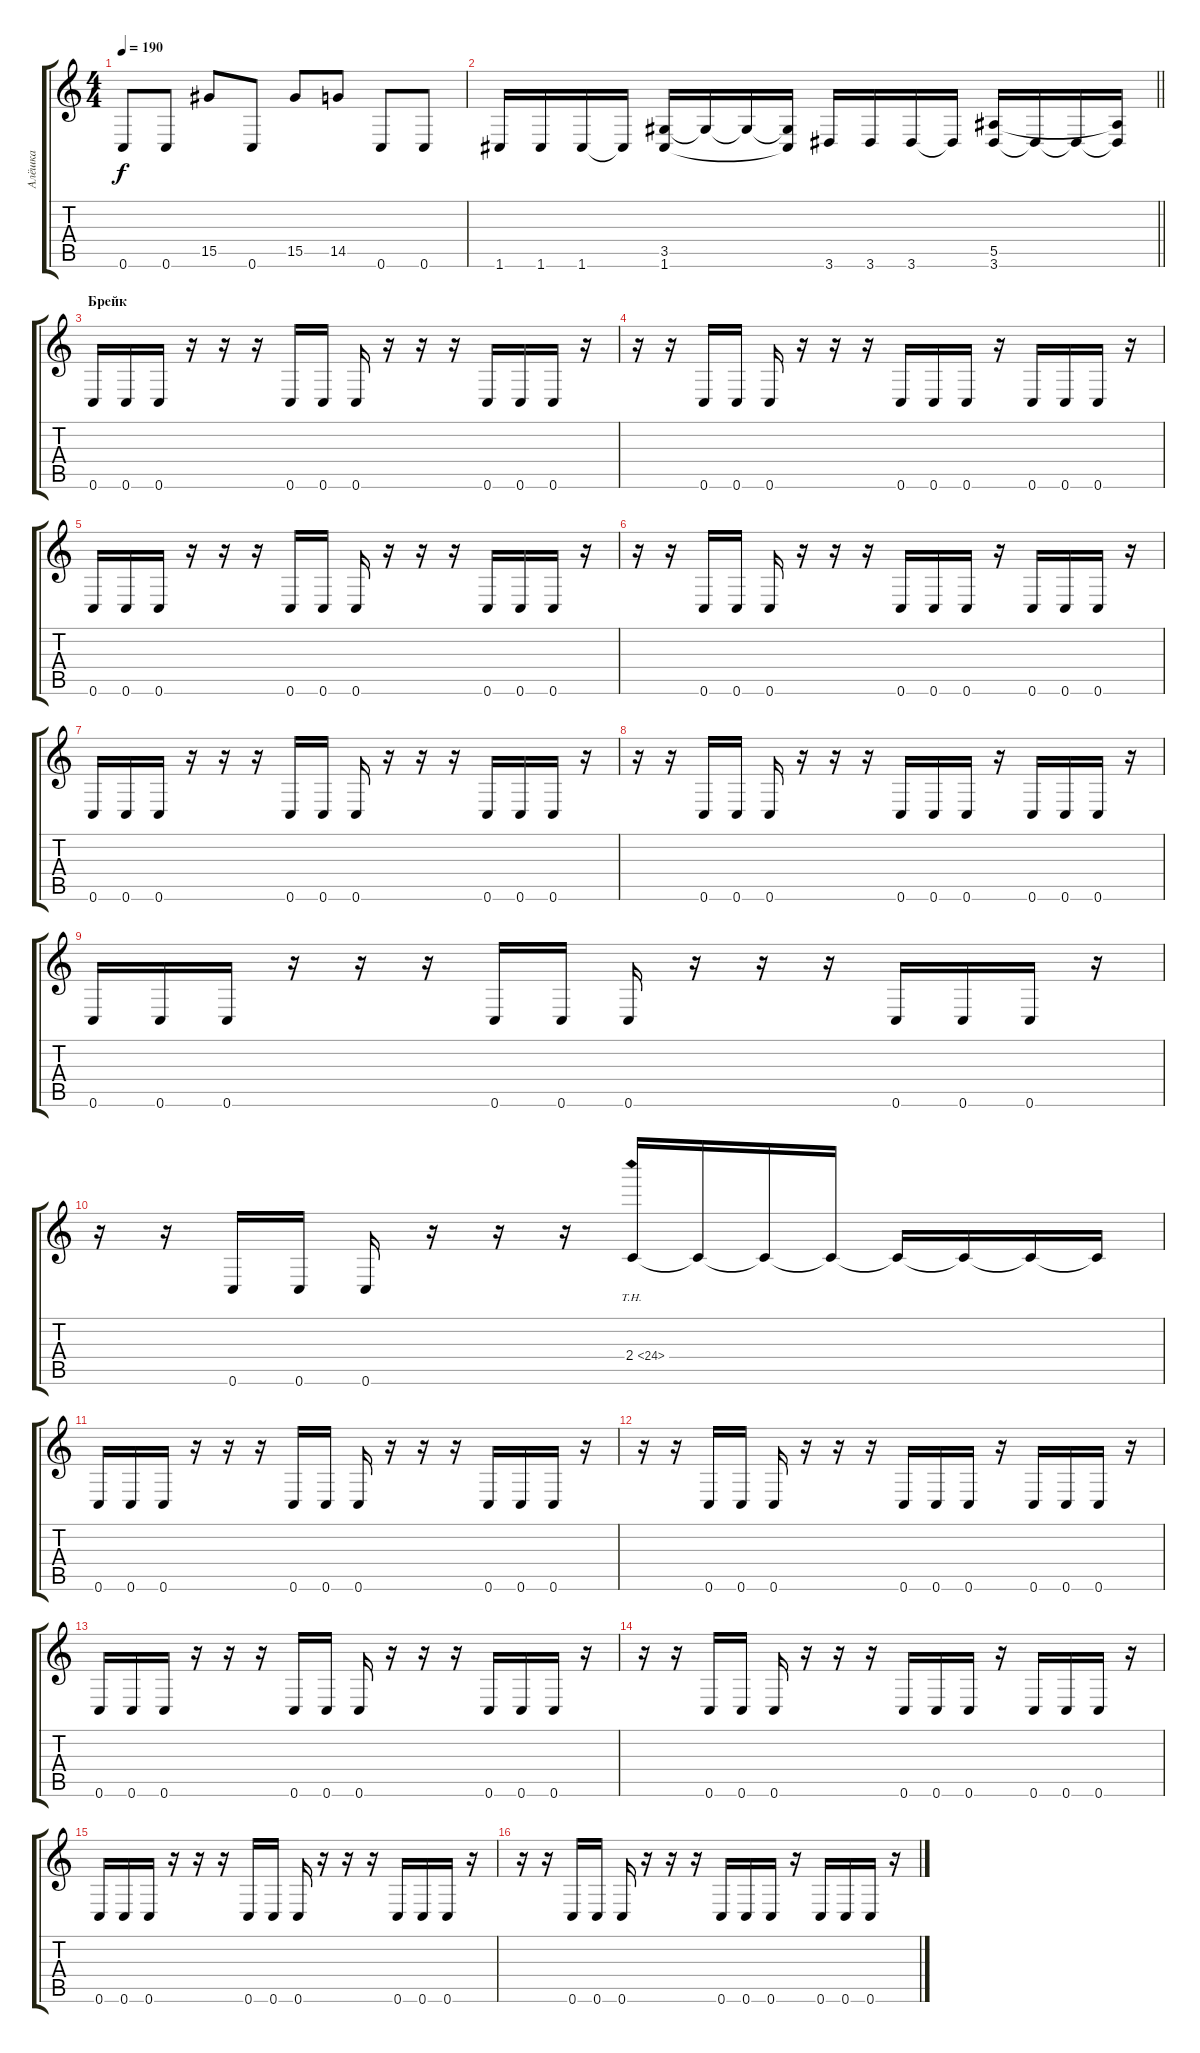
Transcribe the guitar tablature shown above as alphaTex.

\track ("Алёшка" "Алёшка") {instrument distortionguitar}
\staff {score tabs}
\tuning (C4 G3 Eb3 Bb2 F2 C2) {hide}
\ts (4 4)
\tempo 190
\clef g2
\ks c
0.6.8{dy f} 0.6.8 15.5.8 0.6.8 15.5.8 14.5.8 0.6.8 0.6.8 |
\barLineRight lightlight
1.6.16 1.6.16 1.6.16 1.6{t}.16 (3.5 1.6).16 3.5{t}.16 3.5{t}.16 (3.5{t} 1.6{t}).16 3.6.16 3.6.16 3.6.16 3.6{t}.16 (5.5 3.6).16 3.6{t}.16 3.6{t}.16 (5.5{t} 3.6{t}).16 |
\section ("" "Брейк")
0.6.16 0.6.16 0.6.16 r.16 r.16 r.16 0.6.16 0.6.16 0.6.16 r.16 r.16 r.16 0.6.16 0.6.16 0.6.16 r.16 |
r.16 r.16 0.6.16 0.6.16 0.6.16 r.16 r.16 r.16 0.6.16 0.6.16 0.6.16 r.16 0.6.16 0.6.16 0.6.16 r.16 |
0.6.16 0.6.16 0.6.16 r.16 r.16 r.16 0.6.16 0.6.16 0.6.16 r.16 r.16 r.16 0.6.16 0.6.16 0.6.16 r.16 |
r.16 r.16 0.6.16 0.6.16 0.6.16 r.16 r.16 r.16 0.6.16 0.6.16 0.6.16 r.16 0.6.16 0.6.16 0.6.16 r.16 |
0.6.16 0.6.16 0.6.16 r.16 r.16 r.16 0.6.16 0.6.16 0.6.16 r.16 r.16 r.16 0.6.16 0.6.16 0.6.16 r.16 |
r.16 r.16 0.6.16 0.6.16 0.6.16 r.16 r.16 r.16 0.6.16 0.6.16 0.6.16 r.16 0.6.16 0.6.16 0.6.16 r.16 |
0.6.16 0.6.16 0.6.16 r.16 r.16 r.16 0.6.16 0.6.16 0.6.16 r.16 r.16 r.16 0.6.16 0.6.16 0.6.16 r.16 |
r.16 r.16 0.6.16 0.6.16 0.6.16 r.16 r.16 r.16 2.4{th 22}.16 2.4{t}.16 2.4{t}.16 2.4{t}.16 2.4{t}.16 2.4{t}.16 2.4{t}.16 2.4{t}.16 |
0.6.16 0.6.16 0.6.16 r.16 r.16 r.16 0.6.16 0.6.16 0.6.16 r.16 r.16 r.16 0.6.16 0.6.16 0.6.16 r.16 |
r.16 r.16 0.6.16 0.6.16 0.6.16 r.16 r.16 r.16 0.6.16 0.6.16 0.6.16 r.16 0.6.16 0.6.16 0.6.16 r.16 |
0.6.16 0.6.16 0.6.16 r.16 r.16 r.16 0.6.16 0.6.16 0.6.16 r.16 r.16 r.16 0.6.16 0.6.16 0.6.16 r.16 |
r.16 r.16 0.6.16 0.6.16 0.6.16 r.16 r.16 r.16 0.6.16 0.6.16 0.6.16 r.16 0.6.16 0.6.16 0.6.16 r.16 |
0.6.16 0.6.16 0.6.16 r.16 r.16 r.16 0.6.16 0.6.16 0.6.16 r.16 r.16 r.16 0.6.16 0.6.16 0.6.16 r.16 |
r.16 r.16 0.6.16 0.6.16 0.6.16 r.16 r.16 r.16 0.6.16 0.6.16 0.6.16 r.16 0.6.16 0.6.16 0.6.16 r.16
